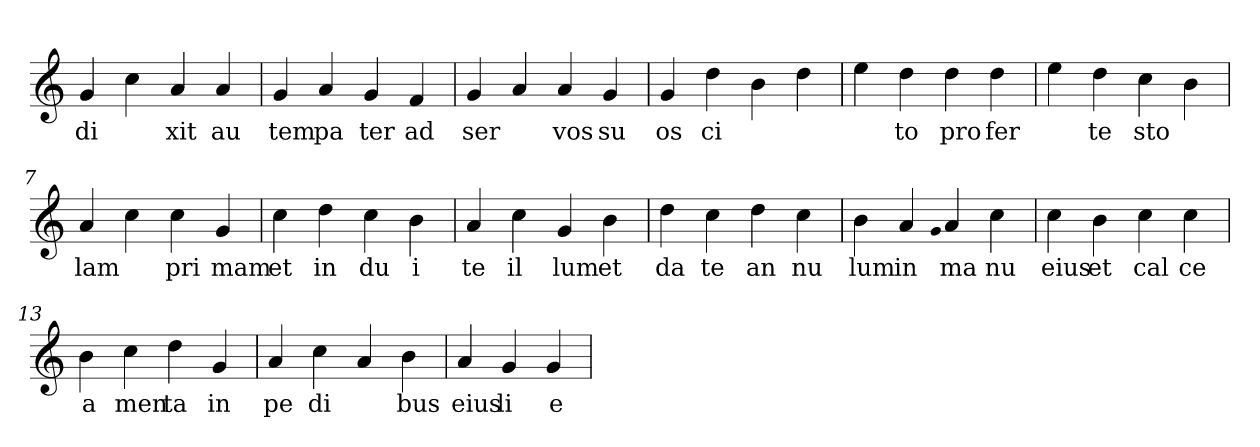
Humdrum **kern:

**kern	**text
*part1	*part1
*staff1	*staff1
*clefG2	*
=1	=1
4g	di
4cc	.
4a	xit
4a	au
=2	=2
4g	tem
4a	pa
4g	ter
4f	ad
=3	=3
4g	ser
4a	.
4a	vos
4g	su
=4	=4
4g	os
4dd	ci
4b	.
4dd	.
=5	=5
4ee	.
4dd	to
4dd	pro
4dd	fer
=6	=6
4ee	.
4dd	te
4cc	sto
4b	.
=7	=7
4a	lam
4cc	.
4cc	pri
4g	mam
=8	=8
4cc	et
4dd	in
4cc	du
4b	i
=9	=9
4a	te
4cc	il
4g	lum
4b	et
=10	=10
4dd	da
4cc	te
4dd	an
4cc	nu
=11	=11
4b	lum
4a	in
qqg	.
4a	ma
4cc	nu
=12	=12
4cc	eius
4b	et
4cc	cal
4cc	ce
=13	=13
4b	a
4cc	men
4dd	ta
4g	in
=14	=14
4a	pe
4cc	di
4a	.
4b	bus
=15	=15
4a	eius
4g	li
4g	e
=	=
*-	*-
